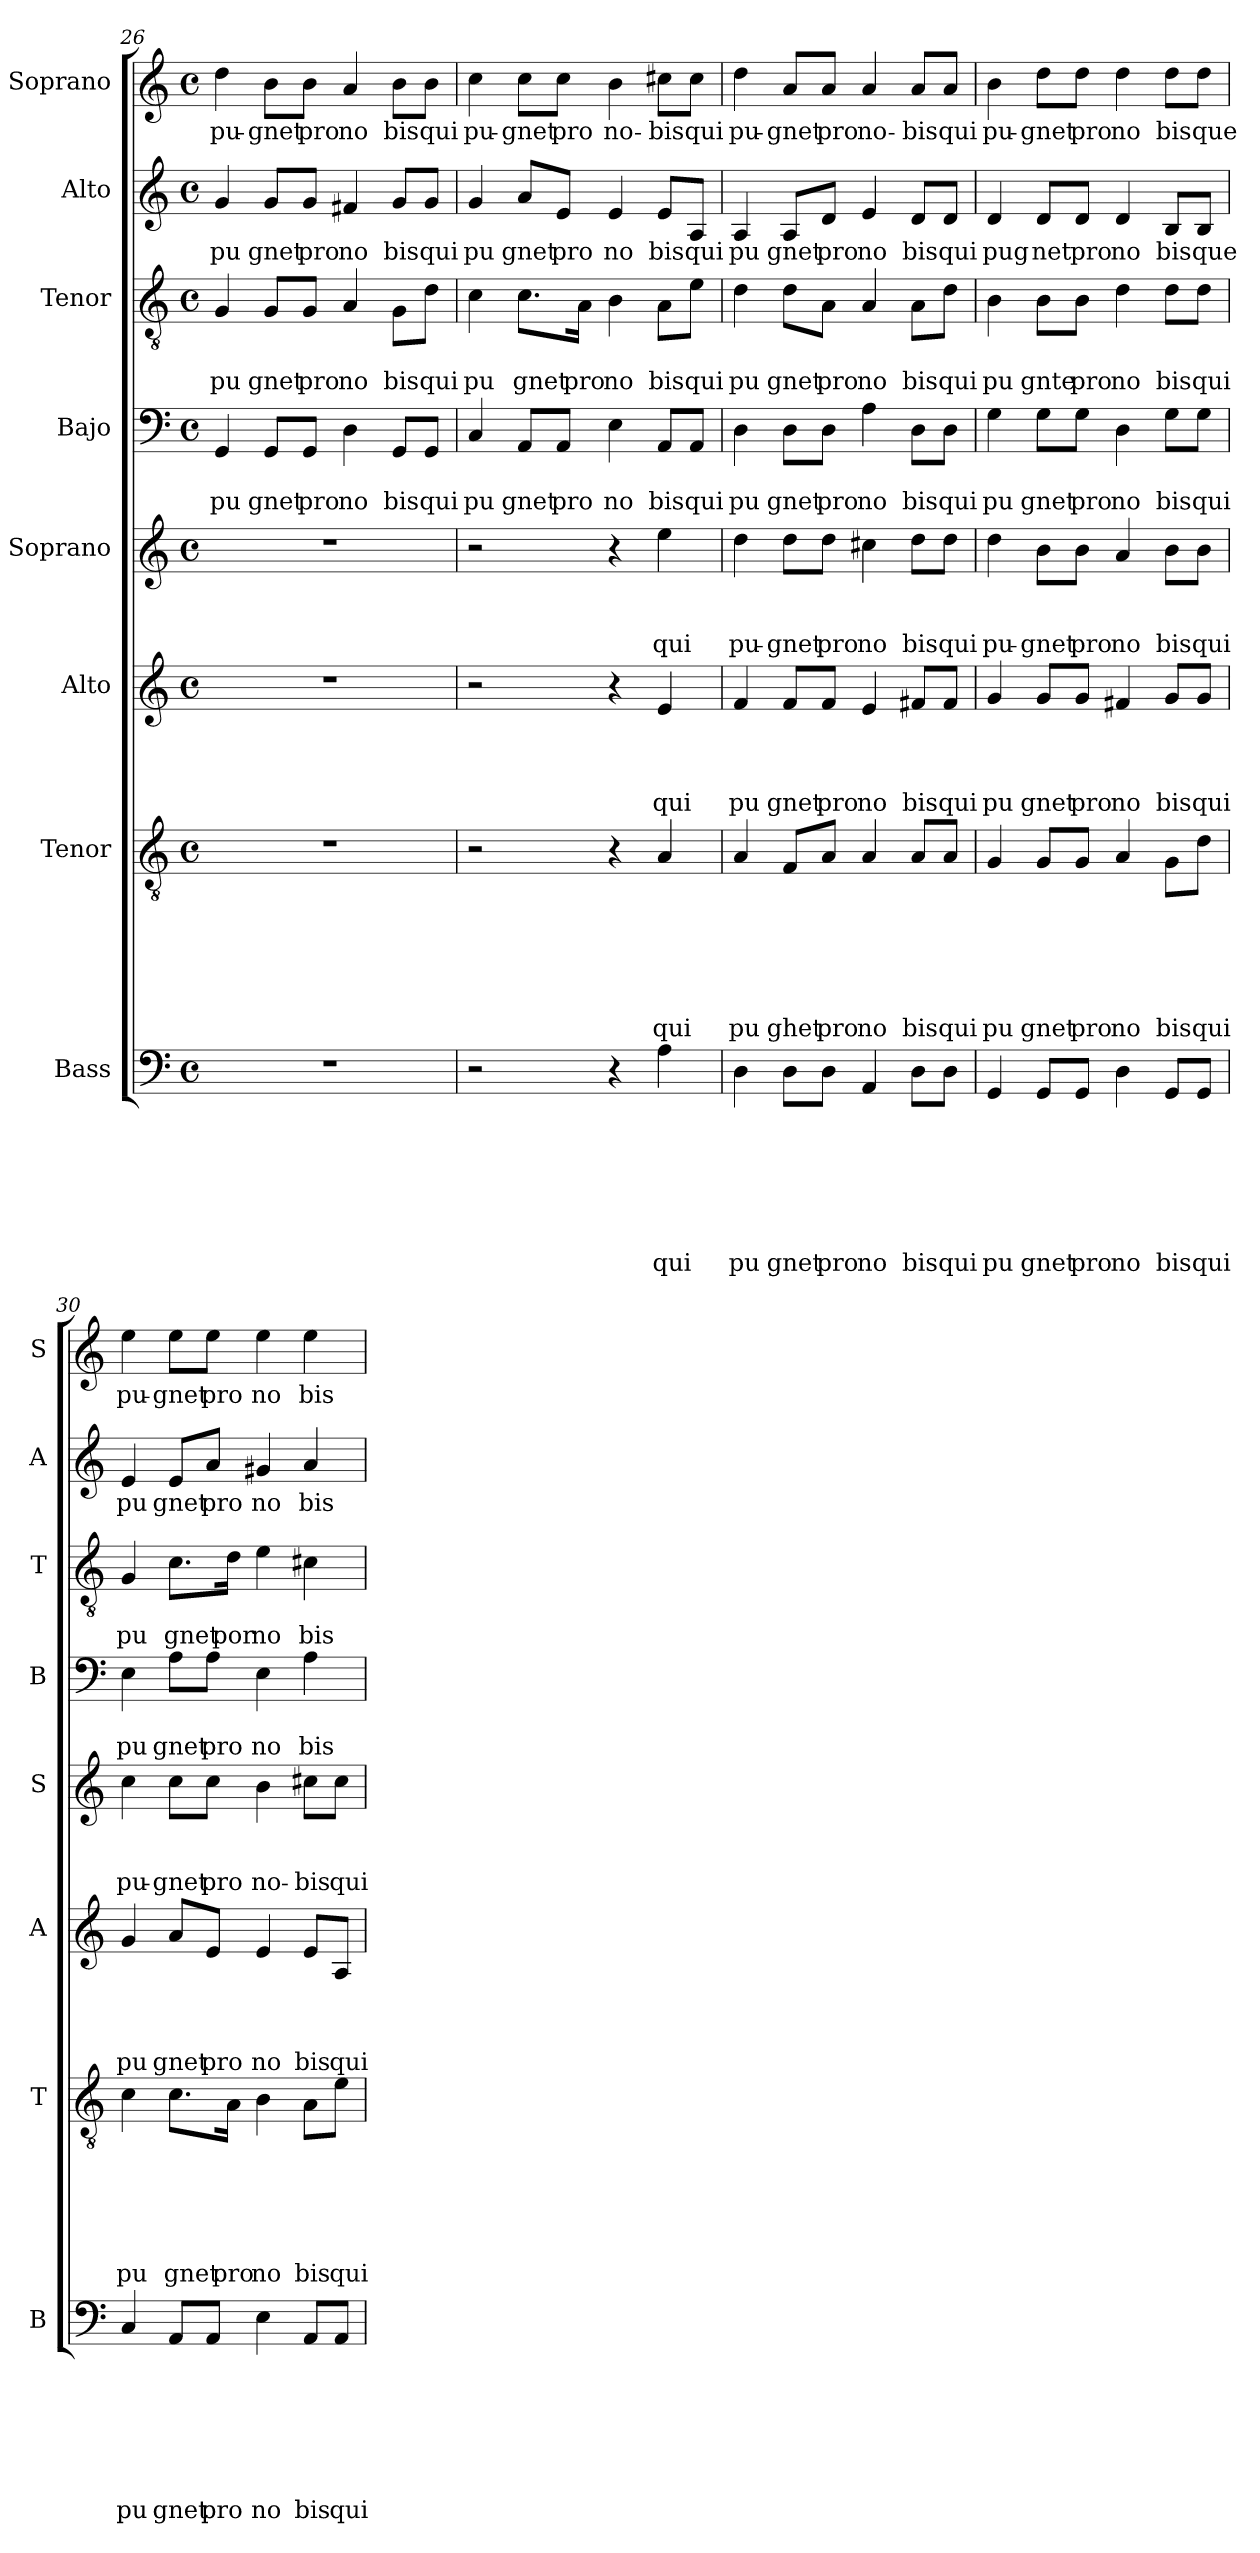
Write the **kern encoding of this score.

**kern	**text	**text	**text	**text	**text	**text	**text	**kern	**text	**text	**text	**text	**text	**text	**kern	**text	**text	**text	**text	**kern	**text	**text	**text	**kern	**text	**text	**kern	**text	**text	**kern	**text	**kern	**text
*part8	*part8	*part8	*part8	*part8	*part8	*part8	*part8	*part7	*part7	*part7	*part7	*part7	*part7	*part7	*part6	*part6	*part6	*part6	*part6	*part5	*part5	*part5	*part5	*part4	*part4	*part4	*part3	*part3	*part3	*part2	*part2	*part1	*part1
*staff8	*staff8	*staff8	*staff8	*staff8	*staff8	*staff8	*staff8	*staff7	*staff7	*staff7	*staff7	*staff7	*staff7	*staff7	*staff6	*staff6	*staff6	*staff6	*staff6	*staff5	*staff5	*staff5	*staff5	*staff4	*staff4	*staff4	*staff3	*staff3	*staff3	*staff2	*staff2	*staff1	*staff1
*I"Bass	*	*	*	*	*	*	*	*I"Tenor	*	*	*	*	*	*	*I"Alto	*	*	*	*	*I"Soprano	*	*	*	*I"Bajo	*	*	*I"Tenor	*	*	*I"Alto	*	*I"Soprano	*
*I'B	*	*	*	*	*	*	*	*I'T	*	*	*	*	*	*	*I'A	*	*	*	*	*I'S	*	*	*	*I'B	*	*	*I'T	*	*	*I'A	*	*I'S	*
*clefF4	*	*	*	*	*	*	*	*clefGv2	*	*	*	*	*	*	*clefG2	*	*	*	*	*clefG2	*	*	*	*clefF4	*	*	*clefGv2	*	*	*clefG2	*	*clefG2	*
*k[]	*	*	*	*	*	*	*	*k[]	*	*	*	*	*	*	*k[]	*	*	*	*	*k[]	*	*	*	*k[]	*	*	*k[]	*	*	*k[]	*	*k[]	*
*C:	*	*	*	*	*	*	*	*C:	*	*	*	*	*	*	*C:	*	*	*	*	*C:	*	*	*	*C:	*	*	*C:	*	*	*C:	*	*C:	*
*M4/4	*	*	*	*	*	*	*	*M4/4	*	*	*	*	*	*	*M4/4	*	*	*	*	*M4/4	*	*	*	*M4/4	*	*	*M4/4	*	*	*M4/4	*	*M4/4	*
*met(c)	*	*	*	*	*	*	*	*met(c)	*	*	*	*	*	*	*met(c)	*	*	*	*	*met(c)	*	*	*	*met(c)	*	*	*met(c)	*	*	*met(c)	*	*met(c)	*
=26	=26	=26	=26	=26	=26	=26	=26	=26	=26	=26	=26	=26	=26	=26	=26	=26	=26	=26	=26	=26	=26	=26	=26	=26	=26	=26	=26	=26	=26	=26	=26	=26	=26
1r	.	.	.	.	.	.	.	1r	.	.	.	.	.	.	1r	.	.	.	.	1r	.	.	.	4GG/	.	pu	4G/	.	pu	4g/	pu	4dd\	pu-
.	.	.	.	.	.	.	.	.	.	.	.	.	.	.	.	.	.	.	.	.	.	.	.	8GG/L	.	gnet	8G/L	.	gnet	8g/L	gnet	8b\L	-gnet
.	.	.	.	.	.	.	.	.	.	.	.	.	.	.	.	.	.	.	.	.	.	.	.	8GG/J	.	pro	8G/J	.	pro	8g/J	pro	8b\J	pro
.	.	.	.	.	.	.	.	.	.	.	.	.	.	.	.	.	.	.	.	.	.	.	.	4D\	.	no	4A/	.	no	4f#X/	no	4a/	no
.	.	.	.	.	.	.	.	.	.	.	.	.	.	.	.	.	.	.	.	.	.	.	.	8GG/L	.	bis	8G\L	.	bis	8g/L	bis	8b\L	bis
.	.	.	.	.	.	.	.	.	.	.	.	.	.	.	.	.	.	.	.	.	.	.	.	8GG/J	.	qui	8d\J	.	qui	8g/J	qui	8b\J	qui
=27	=27	=27	=27	=27	=27	=27	=27	=27	=27	=27	=27	=27	=27	=27	=27	=27	=27	=27	=27	=27	=27	=27	=27	=27	=27	=27	=27	=27	=27	=27	=27	=27	=27
2r	.	.	.	.	.	.	.	2r	.	.	.	.	.	.	2r	.	.	.	.	2r	.	.	.	4C/	.	pu	4c\	.	pu	4g/	pu	4cc\	pu-
.	.	.	.	.	.	.	.	.	.	.	.	.	.	.	.	.	.	.	.	.	.	.	.	8AA/L	.	gnet	8.c\L	.	gnet	8a/L	gnet	8cc\L	-gnet
.	.	.	.	.	.	.	.	.	.	.	.	.	.	.	.	.	.	.	.	.	.	.	.	8AA/J	.	pro	.	.	.	8e/J	pro	8cc\J	pro
.	.	.	.	.	.	.	.	.	.	.	.	.	.	.	.	.	.	.	.	.	.	.	.	.	.	.	16A\Jk	.	pro	.	.	.	.
4r	.	.	.	.	.	.	.	4r	.	.	.	.	.	.	4r	.	.	.	.	4r	.	.	.	4E\	.	no	4B\	.	no	4e/	no	4b\	no-
4A\	.	.	.	.	.	.	qui	4A/	.	.	.	.	.	qui	4e/	.	.	.	qui	4ee\	.	.	qui	8AA/L	.	bis	8A\L	.	bis	8e/L	bis	8cc#X\L	-bis
.	.	.	.	.	.	.	.	.	.	.	.	.	.	.	.	.	.	.	.	.	.	.	.	8AA/J	.	qui	8e\J	.	qui	8A/J	qui	8cc#\J	qui
=28	=28	=28	=28	=28	=28	=28	=28	=28	=28	=28	=28	=28	=28	=28	=28	=28	=28	=28	=28	=28	=28	=28	=28	=28	=28	=28	=28	=28	=28	=28	=28	=28	=28
4D\	.	.	.	.	.	.	pu	4A/	.	.	.	.	.	pu	4f/	.	.	.	pu	4dd\	.	.	pu-	4D\	.	pu	4d\	.	pu	4A/	pu	4dd\	pu-
8D\L	.	.	.	.	.	.	gnet	8F/L	.	.	.	.	.	ghet	8f/L	.	.	.	gnet	8dd\L	.	.	-gnet	8D\L	.	gnet	8d\L	.	gnet	8A/L	gnet	8a/L	-gnet
8D\J	.	.	.	.	.	.	pro	8A/J	.	.	.	.	.	pro	8f/J	.	.	.	pro	8dd\J	.	.	pro	8D\J	.	pro	8A\J	.	pro	8d/J	pro	8a/J	pro
4AA/	.	.	.	.	.	.	no	4A/	.	.	.	.	.	no	4e/	.	.	.	no	4cc#X\	.	.	no	4A\	.	no	4A/	.	no	4e/	no	4a/	no-
8D\L	.	.	.	.	.	.	bis	8A/L	.	.	.	.	.	bis	8f#X/L	.	.	.	bis	8dd\L	.	.	bis	8D\L	.	bis	8A\L	.	bis	8d/L	bis	8a/L	-bis
8D\J	.	.	.	.	.	.	qui	8A/J	.	.	.	.	.	qui	8f#/J	.	.	.	qui	8dd\J	.	.	qui	8D\J	.	qui	8d\J	.	qui	8d/J	qui	8a/J	qui
!!LO:PB:g=z
=29	=29	=29	=29	=29	=29	=29	=29	=29	=29	=29	=29	=29	=29	=29	=29	=29	=29	=29	=29	=29	=29	=29	=29	=29	=29	=29	=29	=29	=29	=29	=29	=29	=29
4GG/	.	.	.	.	.	.	pu	4G/	.	.	.	.	.	pu	4g/	.	.	.	pu	4dd\	.	.	pu-	4G\	.	pu	4B\	.	pu	4d/	pug	4b\	pu-
8GG/L	.	.	.	.	.	.	gnet	8G/L	.	.	.	.	.	gnet	8g/L	.	.	.	gnet	8b\L	.	.	-gnet	8G\L	.	gnet	8B\L	.	gnte	8d/L	net	8dd\L	-gnet
8GG/J	.	.	.	.	.	.	pro	8G/J	.	.	.	.	.	pro	8g/J	.	.	.	pro	8b\J	.	.	pro	8G\J	.	pro	8B\J	.	pro	8d/J	pro	8dd\J	pro
4D\	.	.	.	.	.	.	no	4A/	.	.	.	.	.	no	4f#X/	.	.	.	no	4a/	.	.	no	4D\	.	no	4d\	.	no	4d/	no	4dd\	no
8GG/L	.	.	.	.	.	.	bis	8G\L	.	.	.	.	.	bis	8g/L	.	.	.	bis	8b\L	.	.	bis	8G\L	.	bis	8d\L	.	bis	8B/L	bis	8dd\L	bis
8GG/J	.	.	.	.	.	.	qui	8d\J	.	.	.	.	.	qui	8g/J	.	.	.	qui	8b\J	.	.	qui	8G\J	.	qui	8d\J	.	qui	8B/J	que	8dd\J	que
=30	=30	=30	=30	=30	=30	=30	=30	=30	=30	=30	=30	=30	=30	=30	=30	=30	=30	=30	=30	=30	=30	=30	=30	=30	=30	=30	=30	=30	=30	=30	=30	=30	=30
4C/	.	.	.	.	.	.	pu	4c\	.	.	.	.	.	pu	4g/	.	.	.	pu	4cc\	.	.	pu-	4E\	.	pu	4G/	.	pu	4e/	pu	4ee\	pu-
8AA/L	.	.	.	.	.	.	gnet	8.c\L	.	.	.	.	.	gnet	8a/L	.	.	.	gnet	8cc\L	.	.	-gnet	8A\L	.	gnet	8.c\L	.	gnet	8e/L	gnet	8ee\L	-gnet
8AA/J	.	.	.	.	.	.	pro	.	.	.	.	.	.	.	8e/J	.	.	.	pro	8cc\J	.	.	pro	8A\J	.	pro	.	.	.	8a/J	pro	8ee\J	pro
.	.	.	.	.	.	.	.	16A\Jk	.	.	.	.	.	pro	.	.	.	.	.	.	.	.	.	.	.	.	16d\Jk	.	por	.	.	.	.
4E\	.	.	.	.	.	.	no	4B\	.	.	.	.	.	no	4e/	.	.	.	no	4b\	.	.	no-	4E\	.	no	4e\	.	no	4g#X/	no	4ee\	no
8AA/L	.	.	.	.	.	.	bis	8A\L	.	.	.	.	.	bis	8e/L	.	.	.	bis	8cc#X\L	.	.	-bis	4A\	.	bis	4c#X\	.	bis	4a/	bis	4ee\	bis
8AA/J	.	.	.	.	.	.	qui	8e\J	.	.	.	.	.	qui	8A/J	.	.	.	qui	8cc#\J	.	.	qui	.	.	.	.	.	.	.	.	.	.
=	=	=	=	=	=	=	=	=	=	=	=	=	=	=	=	=	=	=	=	=	=	=	=	=	=	=	=	=	=	=	=	=	=
*-	*-	*-	*-	*-	*-	*-	*-	*-	*-	*-	*-	*-	*-	*-	*-	*-	*-	*-	*-	*-	*-	*-	*-	*-	*-	*-	*-	*-	*-	*-	*-	*-	*-
